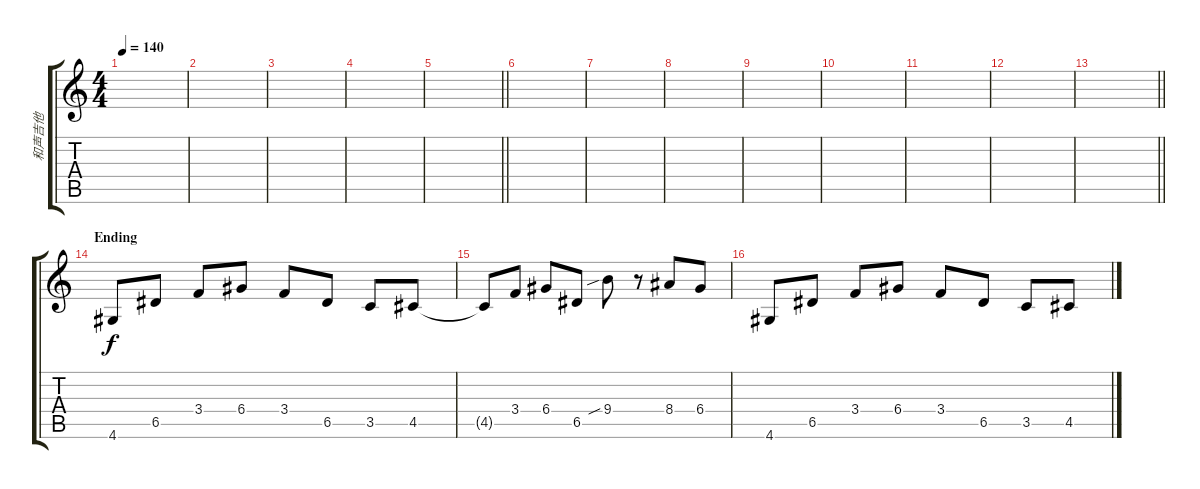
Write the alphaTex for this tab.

\track ("和声吉他" "和声吉他") {instrument distortionguitar}
\staff {score tabs}
\tuning (E4 B3 G3 D3 A2 E2) {hide}
\ts (4 4)
\tempo 140
\clef g2
\ks c
|
|
|
|
\barLineRight lightlight
|
|
|
|
|
|
|
|
\barLineRight lightlight
|
\section ("" "Ending")
4.6.8 6.5.8 3.4.8 6.4.8 3.4.8 6.5.8 3.5.8 4.5.8 |
4.5{t}.8 3.4.8 6.4.8 6.5.8 9.4{sib}.8 r.8 8.4.8 6.4.8 |
4.6.8 6.5.8 3.4.8 6.4.8 3.4.8 6.5.8 3.5.8 4.5.8
